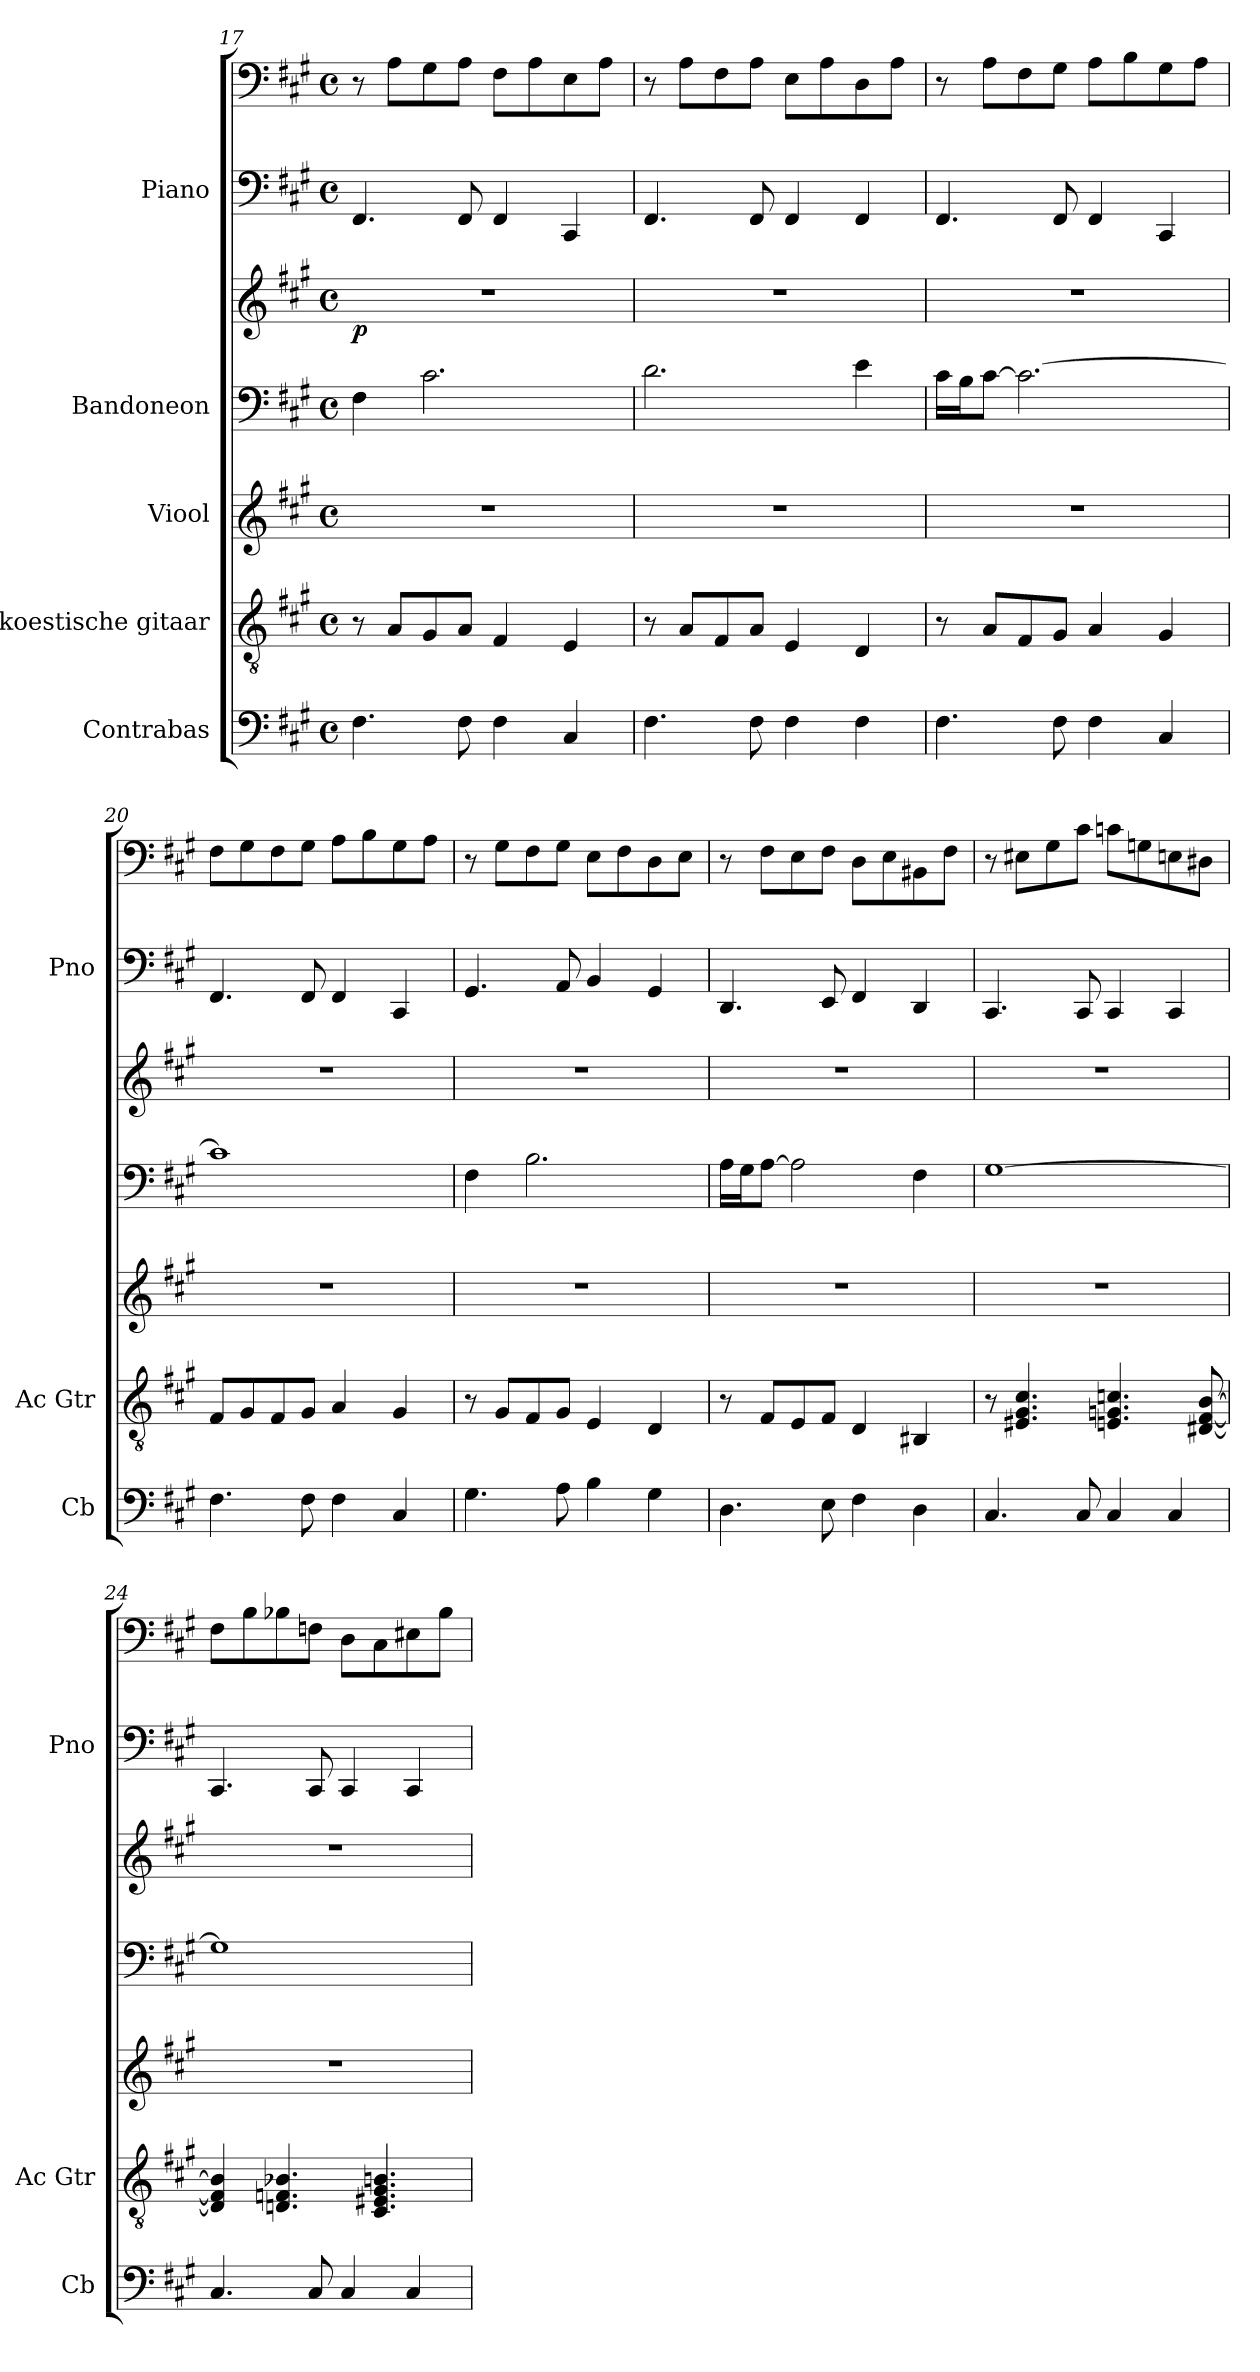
**kern	**kern	**kern	**kern	**kern	**dynam	**kern	**kern
*part5	*part4	*part3	*part2	*part2	*part2	*part1	*part1
*staff7	*staff6	*staff5	*staff4	*staff3	*staff3/4	*staff2	*staff1
*I"Contrabas	*I"Akoestische gitaar	*I"Viool	*I"Bandoneon	*	*	*I"Piano	*
*I'Cb	*I'Ac Gtr	*	*	*	*	*I'Pno	*
*clefF4	*clefGv2	*clefG2	*clefF4	*clefG2	*	*clefF4	*clefF4
*ITrd7c12	*	*	*	*	*	*	*
*k[f#c#g#]	*k[f#c#g#]	*k[f#c#g#]	*k[f#c#g#]	*k[f#c#g#]	*	*k[f#c#g#]	*k[f#c#g#]
*M4/4	*M4/4	*M4/4	*M4/4	*M4/4	*	*M4/4	*M4/4
*met(c)	*met(c)	*met(c)	*met(c)	*met(c)	*	*met(c)	*met(c)
=17	=17	=17	=17	=17	=17	=17	=17
!	!	!	!	!	!LO:DY:b	!	!
4.FF#\	8r	1r	4F#\	1r	p	4.FF#/	8r
.	8A/L	.	.	.	.	.	8A\L
.	8G#/	.	2.c#\	.	.	.	8G#\
8FF#\	8A/J	.	.	.	.	8FF#/	8A\J
4FF#\	4F#/	.	.	.	.	4FF#/	8F#\L
.	.	.	.	.	.	.	8A\
4CC#/	4E/	.	.	.	.	4CC#/	8E\
.	.	.	.	.	.	.	8A\J
=18	=18	=18	=18	=18	=18	=18	=18
4.FF#\	8r	1r	2.d\	1r	.	4.FF#/	8r
.	8A/L	.	.	.	.	.	8A\L
.	8F#/	.	.	.	.	.	8F#\
8FF#\	8A/J	.	.	.	.	8FF#/	8A\J
4FF#\	4E/	.	.	.	.	4FF#/	8E\L
.	.	.	.	.	.	.	8A\
4FF#\	4D/	.	4e\	.	.	4FF#/	8D\
.	.	.	.	.	.	.	8A\J
=19	=19	=19	=19	=19	=19	=19	=19
4.FF#\	8r	1r	16c#\LL	1r	.	4.FF#/	8r
.	.	.	16B\J	.	.	.	.
.	8A/L	.	[8c#\J	.	.	.	8A\L
.	8F#/	.	2.c#\_	.	.	.	8F#\
8FF#\	8G#/J	.	.	.	.	8FF#/	8G#\J
4FF#\	4A/	.	.	.	.	4FF#/	8A\L
.	.	.	.	.	.	.	8B\
4CC#/	4G#/	.	.	.	.	4CC#/	8G#\
.	.	.	.	.	.	.	8A\J
!!LO:PB:g=z
=20	=20	=20	=20	=20	=20	=20	=20
4.FF#\	8F#/L	1r	1c#]	1r	.	4.FF#/	8F#\L
.	8G#/	.	.	.	.	.	8G#\
.	8F#/	.	.	.	.	.	8F#\
8FF#\	8G#/J	.	.	.	.	8FF#/	8G#\J
4FF#\	4A/	.	.	.	.	4FF#/	8A\L
.	.	.	.	.	.	.	8B\
4CC#/	4G#/	.	.	.	.	4CC#/	8G#\
.	.	.	.	.	.	.	8A\J
=21	=21	=21	=21	=21	=21	=21	=21
4.GG#\	8r	1r	4F#\	1r	.	4.GG#/	8r
.	8G#/L	.	.	.	.	.	8G#\L
.	8F#/	.	2.B\	.	.	.	8F#\
8AA\	8G#/J	.	.	.	.	8AA/	8G#\J
4BB\	4E/	.	.	.	.	4BB/	8E\L
.	.	.	.	.	.	.	8F#\
4GG#\	4D/	.	.	.	.	4GG#/	8D\
.	.	.	.	.	.	.	8E\J
=22	=22	=22	=22	=22	=22	=22	=22
4.DD\	8r	1r	16A\LL	1r	.	4.DD/	8r
.	.	.	16G#\J	.	.	.	.
.	8F#/L	.	[8A\J	.	.	.	8F#\L
.	8E/	.	2A\]	.	.	.	8E\
8EE\	8F#/J	.	.	.	.	8EE/	8F#\J
4FF#\	4D/	.	.	.	.	4FF#/	8D\L
.	.	.	.	.	.	.	8E\
4DD\	4BB#X/	.	4F#\	.	.	4DD/	8BB#X\
.	.	.	.	.	.	.	8F#\J
=23	=23	=23	=23	=23	=23	=23	=23
4.CC#/	8r	1r	[1G#	1r	.	4.CC#/	8r
.	4.E#X/ 4.G#/ 4.c#/	.	.	.	.	.	8E#X\L
.	.	.	.	.	.	.	8G#\
8CC#/	.	.	.	.	.	8CC#/	8c#\J
4CC#/	4.En/ 4.Gn/ 4.cn/	.	.	.	.	4CC#/	8cn\L
.	.	.	.	.	.	.	8Gn\
4CC#/	.	.	.	.	.	4CC#/	8En\
.	[8D#X/ [8F#/ [8B/	.	.	.	.	.	8D#X\J
!!LO:LB:g=z
=24	=24	=24	=24	=24	=24	=24	=24
4.CC#/	4D#/] 4F#/] 4B/]	1r	1G#]	1r	.	4.CC#/	8F#\L
.	.	.	.	.	.	.	8B\
.	4.Dn/ 4.Fn/ 4.B-X/	.	.	.	.	.	8B-X\
8CC#/	.	.	.	.	.	8CC#/	8Fn\J
4CC#/	.	.	.	.	.	4CC#/	8D\L
.	4.C#/ 4.E#X/ 4.G#/ 4.Bn/	.	.	.	.	.	8C#\
4CC#/	.	.	.	.	.	4CC#/	8E#X\
.	.	.	.	.	.	.	8B-\J
=	=	=	=	=	=	=	=
*-	*-	*-	*-	*-	*-	*-	*-
